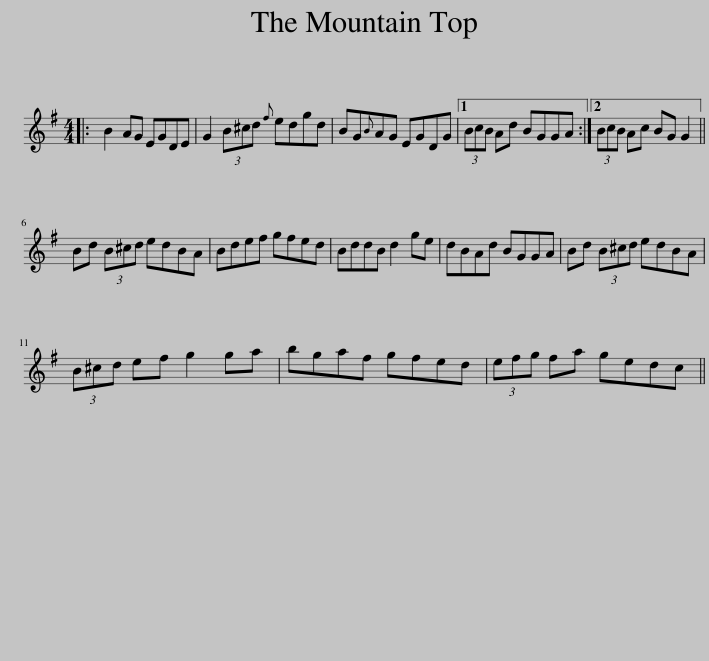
X:1
L:1/8
M:4/4
I:linebreak $
K:G
V:1 treble
V:1
|: B2 AG EGDE | G2 (3B^cd{f} edgd | BG{B}AG EGDG |1 (3BcB Ad BGGA :|2 (3BcB Ac BG G2 ||$ %5
 Bd (3B^cd edBA | Bdef gfed | BddB d2 ge | dBAd BGGA | Bd (3B^cd edBA |$ %10
 (3B^cd ef g2 ga | bgaf gfed | (3efg fa gedc || %13
